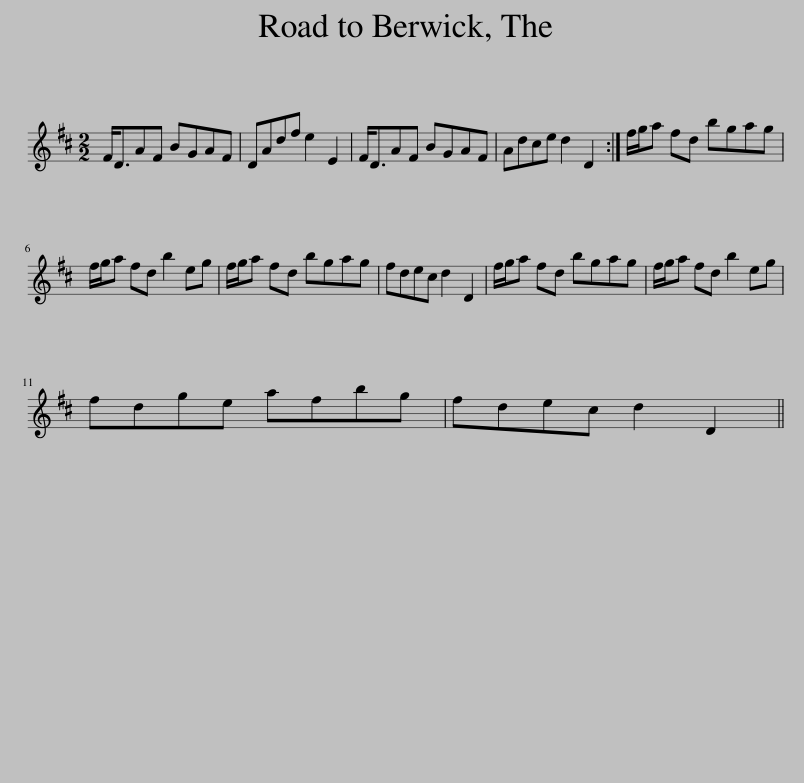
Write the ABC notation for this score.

X:1
L:1/8
M:2/2
I:linebreak $
K:D
V:1 treble
V:1
 F<DAF BGAF | DAdf e2 E2 | F<DAF BGAF | Adce d2 D2 :| f/g/a fd bgag |$ %5
 f/g/a fd b2 eg | f/g/a fd bgag | fdec d2 D2 | f/g/a fd bgag | f/g/a fd b2 eg |$ %10
 fdge afbg | fdec d2 D2 || %12
